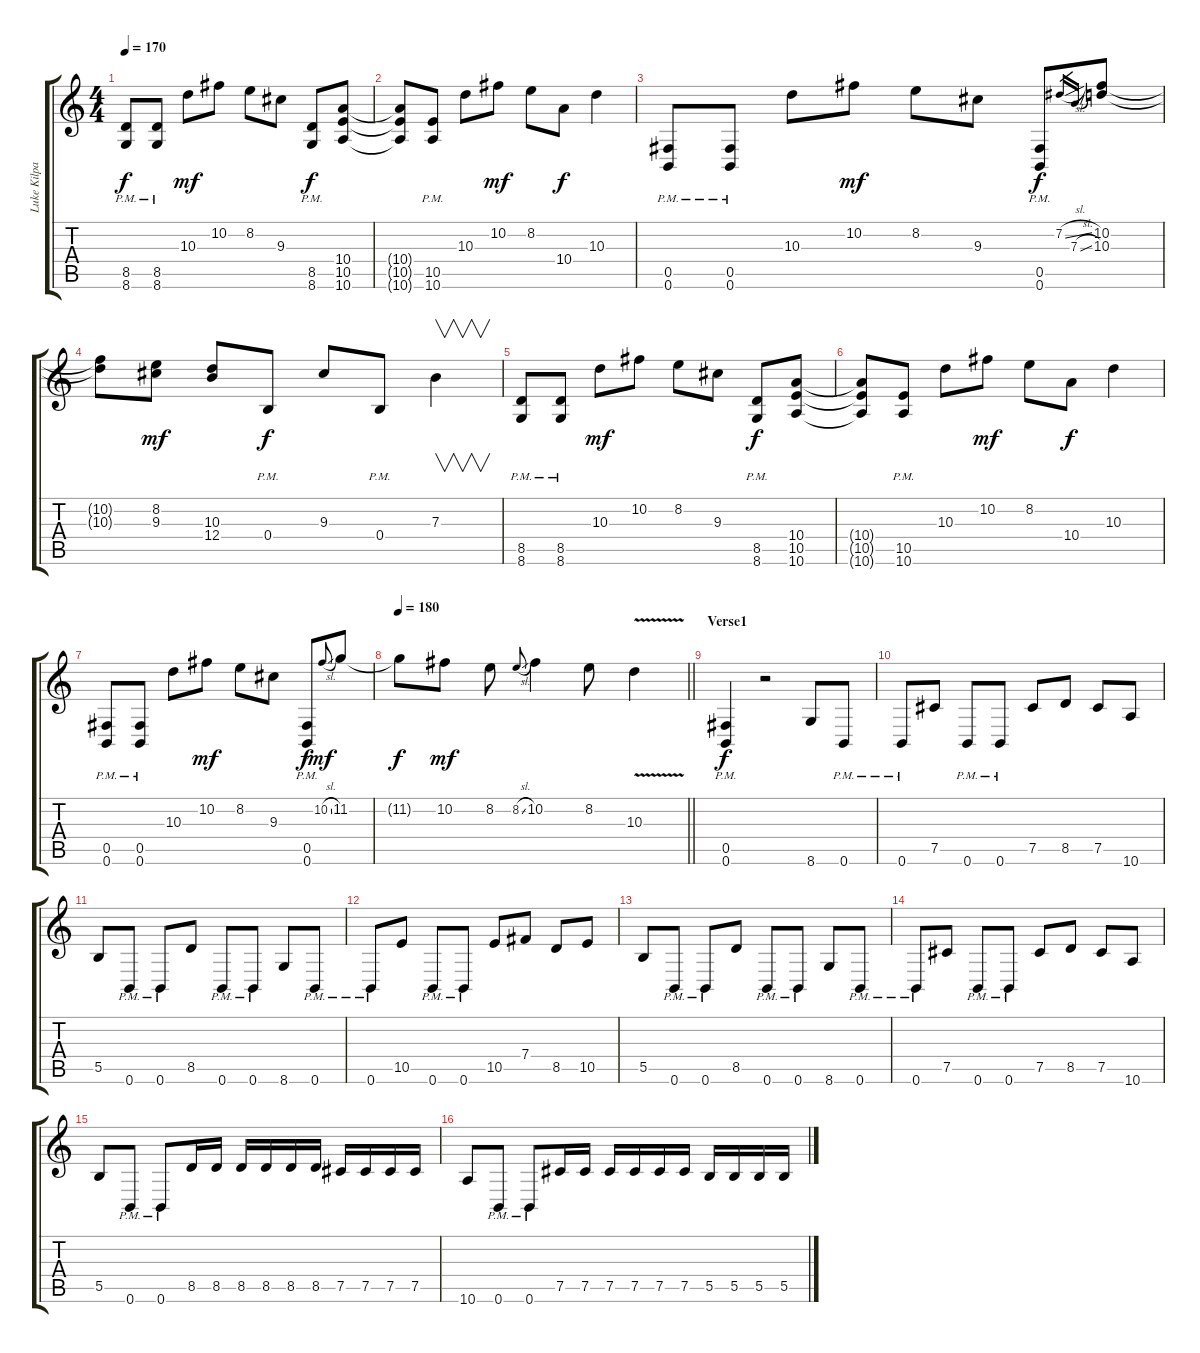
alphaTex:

\track ("Luke Kilpatrick" "Luke Kilpa") {instrument distortionguitar}
\staff {score tabs}
\tuning (Db4 Ab3 E3 B2 Gb2 B1) {hide}
\ts (4 4)
\tempo 170
\clef g2
\ks c
(8.5{pm} 8.6{pm}).8{dy f} (8.5{pm} 8.6{pm}).8 10.3.8{dy mf} 10.2.8 8.2.8 9.3.8 (8.5{pm} 8.6{pm}).8{dy f} (10.4 10.5 10.6).8 |
(10.4{t} 10.5{t} 10.6{t}).8 (10.5{pm} 10.6{pm}).8 10.3.8 10.2.8{dy mf} 8.2.8 10.4.8{dy f} 10.3.4 |
(0.5{pm} 0.6{pm}).8 (0.5{pm} 0.6{pm}).8 10.3.8 10.2.8{dy mf} 8.2.8 9.3.8 (0.5{pm} 0.6{pm}).8{dy f} 7.2{sl}.16{gr} 7.3{sl}.16{gr} (10.2 10.3).8 |
(10.2{t} 10.3{t}).8 (8.2 9.3).8{dy mf} (10.3 12.4).8 0.4{pm}.8{dy f} 9.3.8 0.4{pm}.8 7.3.4{v} |
(8.5{pm} 8.6{pm}).8 (8.5{pm} 8.6{pm}).8 10.3.8{dy mf} 10.2.8 8.2.8 9.3.8 (8.5{pm} 8.6{pm}).8{dy f} (10.4 10.5 10.6).8 |
(10.4{t} 10.5{t} 10.6{t}).8 (10.5{pm} 10.6{pm}).8 10.3.8 10.2.8{dy mf} 8.2.8 10.4.8{dy f} 10.3.4 |
(0.5{pm} 0.6{pm}).8 (0.5{pm} 0.6{pm}).8 10.3.8 10.2.8{dy mf} 8.2.8 9.3.8 (0.5{pm} 0.6{pm}).8{dy f} 10.2{sl}.8{gr onbeat dy mf} 11.2.8 |
\tempo 180
\barLineRight lightlight
11.2{t}.8{dy f} 10.2.8{dy mf} 8.2.8 8.2{sl}.8{gr onbeat} 10.2.4 8.2.8 10.3{v}.4 |
\section ("" "Verse1")
(0.5{pm} 0.6{pm}).4{dy f} r.2 8.6.8 0.6{pm}.8 |
0.6{pm}.8 7.5.8 0.6{pm}.8 0.6{pm}.8 7.5.8 8.5.8 7.5.8 10.6.8 |
5.5.8 0.6{pm}.8 0.6{pm}.8 8.5.8 0.6{pm}.8 0.6{pm}.8 8.6.8 0.6{pm}.8 |
0.6{pm}.8 10.5.8 0.6{pm}.8 0.6{pm}.8 10.5.8 7.4.8 8.5.8 10.5.8 |
5.5.8 0.6{pm}.8 0.6{pm}.8 8.5.8 0.6{pm}.8 0.6{pm}.8 8.6.8 0.6{pm}.8 |
0.6{pm}.8 7.5.8 0.6{pm}.8 0.6{pm}.8 7.5.8 8.5.8 7.5.8 10.6.8 |
5.5.8 0.6{pm}.8 0.6{pm}.8 8.5.16 8.5.16 8.5.16 8.5.16 8.5.16 8.5.16 7.5.16 7.5.16 7.5.16 7.5.16 |
10.6.8 0.6{pm}.8 0.6{pm}.8 7.5.16 7.5.16 7.5.16 7.5.16 7.5.16 7.5.16 5.5.16 5.5.16 5.5.16 5.5.16
